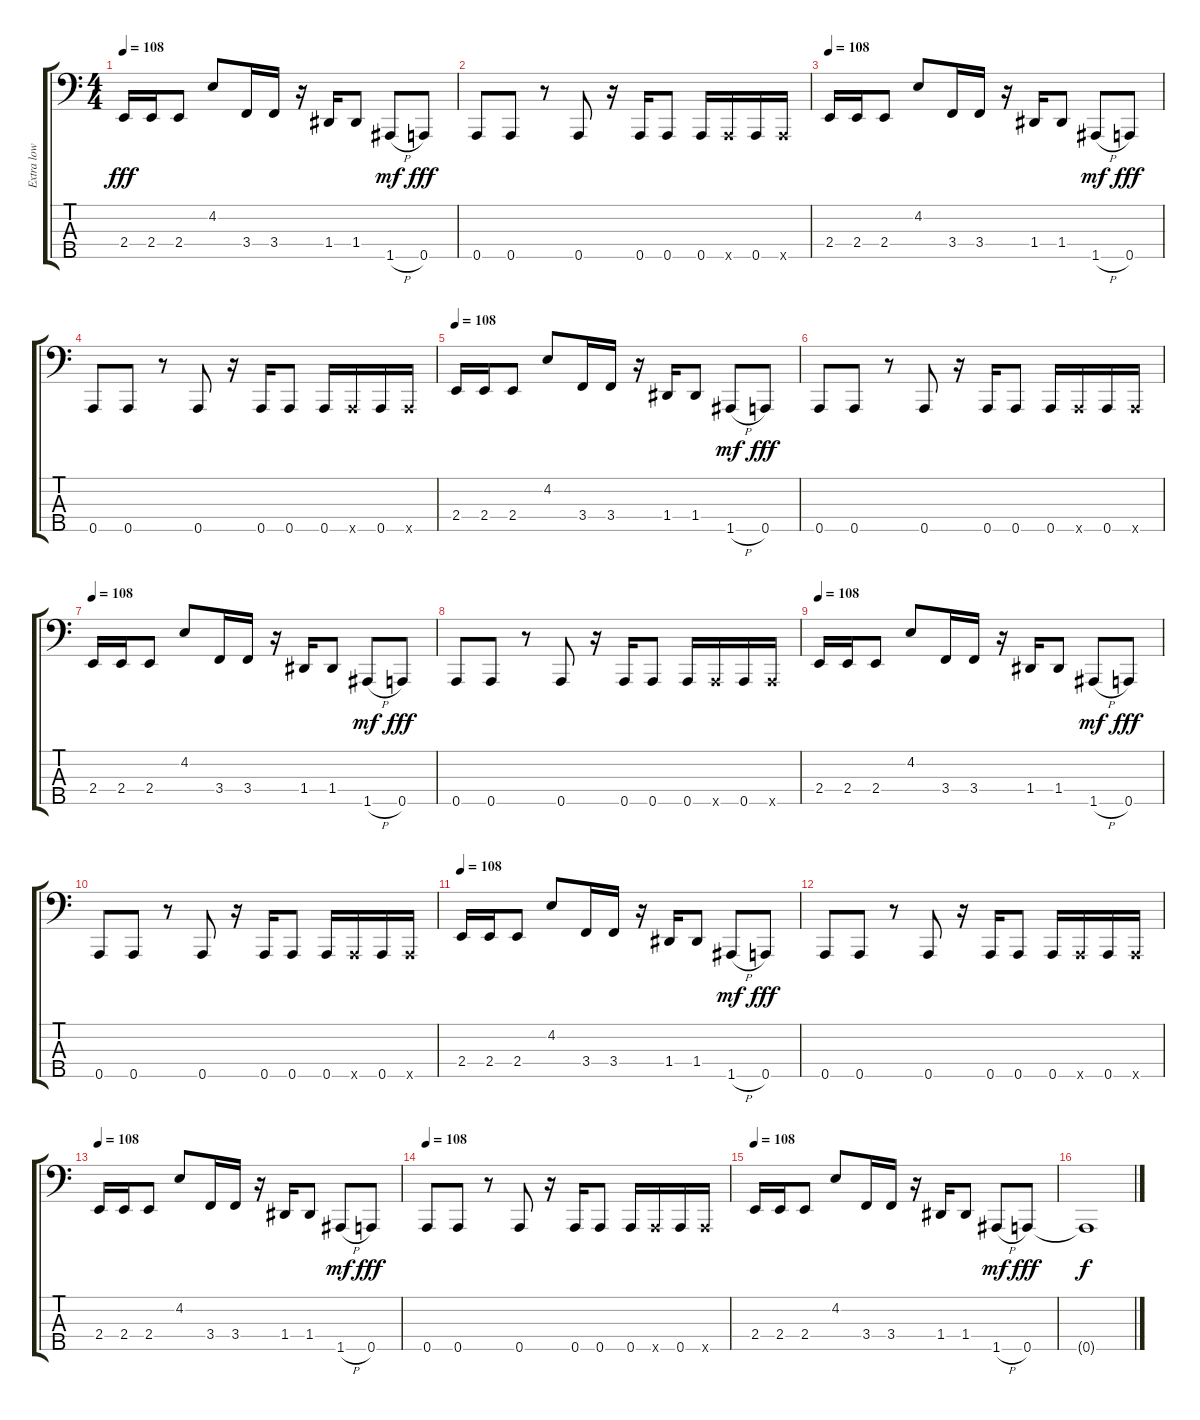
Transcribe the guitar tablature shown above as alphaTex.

\track ("Extra low sound" "Extra low ") {instrument electricbassfinger}
\staff {score tabs}
\tuning (F2 C2 G1 D1 A0) {hide}
\ts (4 4)
\tempo 108
\clef f4
\ks c
2.4.16{dy fff} 2.4.16 2.4.8 4.2.8 3.4.16 3.4.16 r.16 1.4.16 1.4.8 1.5{h}.8{dy mf} 0.5.8{dy fff} |
0.5.8 0.5.8 r.8 0.5.8 r.16 0.5.16 0.5.8 0.5.16 0.5{x}.16 0.5.16 0.5{x}.16 |
\tempo 108
2.4.16 2.4.16 2.4.8 4.2.8 3.4.16 3.4.16 r.16 1.4.16 1.4.8 1.5{h}.8{dy mf} 0.5.8{dy fff} |
0.5.8 0.5.8 r.8 0.5.8 r.16 0.5.16 0.5.8 0.5.16 0.5{x}.16 0.5.16 0.5{x}.16 |
\tempo 108
2.4.16 2.4.16 2.4.8 4.2.8 3.4.16 3.4.16 r.16 1.4.16 1.4.8 1.5{h}.8{dy mf} 0.5.8{dy fff} |
0.5.8 0.5.8 r.8 0.5.8 r.16 0.5.16 0.5.8 0.5.16 0.5{x}.16 0.5.16 0.5{x}.16 |
\tempo 108
2.4.16 2.4.16 2.4.8 4.2.8 3.4.16 3.4.16 r.16 1.4.16 1.4.8 1.5{h}.8{dy mf} 0.5.8{dy fff} |
0.5.8 0.5.8 r.8 0.5.8 r.16 0.5.16 0.5.8 0.5.16 0.5{x}.16 0.5.16 0.5{x}.16 |
\tempo 108
2.4.16 2.4.16 2.4.8 4.2.8 3.4.16 3.4.16 r.16 1.4.16 1.4.8 1.5{h}.8{dy mf} 0.5.8{dy fff} |
0.5.8 0.5.8 r.8 0.5.8 r.16 0.5.16 0.5.8 0.5.16 0.5{x}.16 0.5.16 0.5{x}.16 |
\tempo 108
2.4.16 2.4.16 2.4.8 4.2.8 3.4.16 3.4.16 r.16 1.4.16 1.4.8 1.5{h}.8{dy mf} 0.5.8{dy fff} |
0.5.8 0.5.8 r.8 0.5.8 r.16 0.5.16 0.5.8 0.5.16 0.5{x}.16 0.5.16 0.5{x}.16 |
\tempo 108
2.4.16 2.4.16 2.4.8 4.2.8 3.4.16 3.4.16 r.16 1.4.16 1.4.8 1.5{h}.8{dy mf} 0.5.8{dy fff} |
\tempo 108
0.5.8 0.5.8 r.8 0.5.8 r.16 0.5.16 0.5.8 0.5.16 0.5{x}.16 0.5.16 0.5{x}.16 |
\tempo 108
2.4.16 2.4.16 2.4.8 4.2.8 3.4.16 3.4.16 r.16 1.4.16 1.4.8 1.5{h}.8{dy mf} 0.5.8{dy fff} |
0.5{t}.1{dy f}
